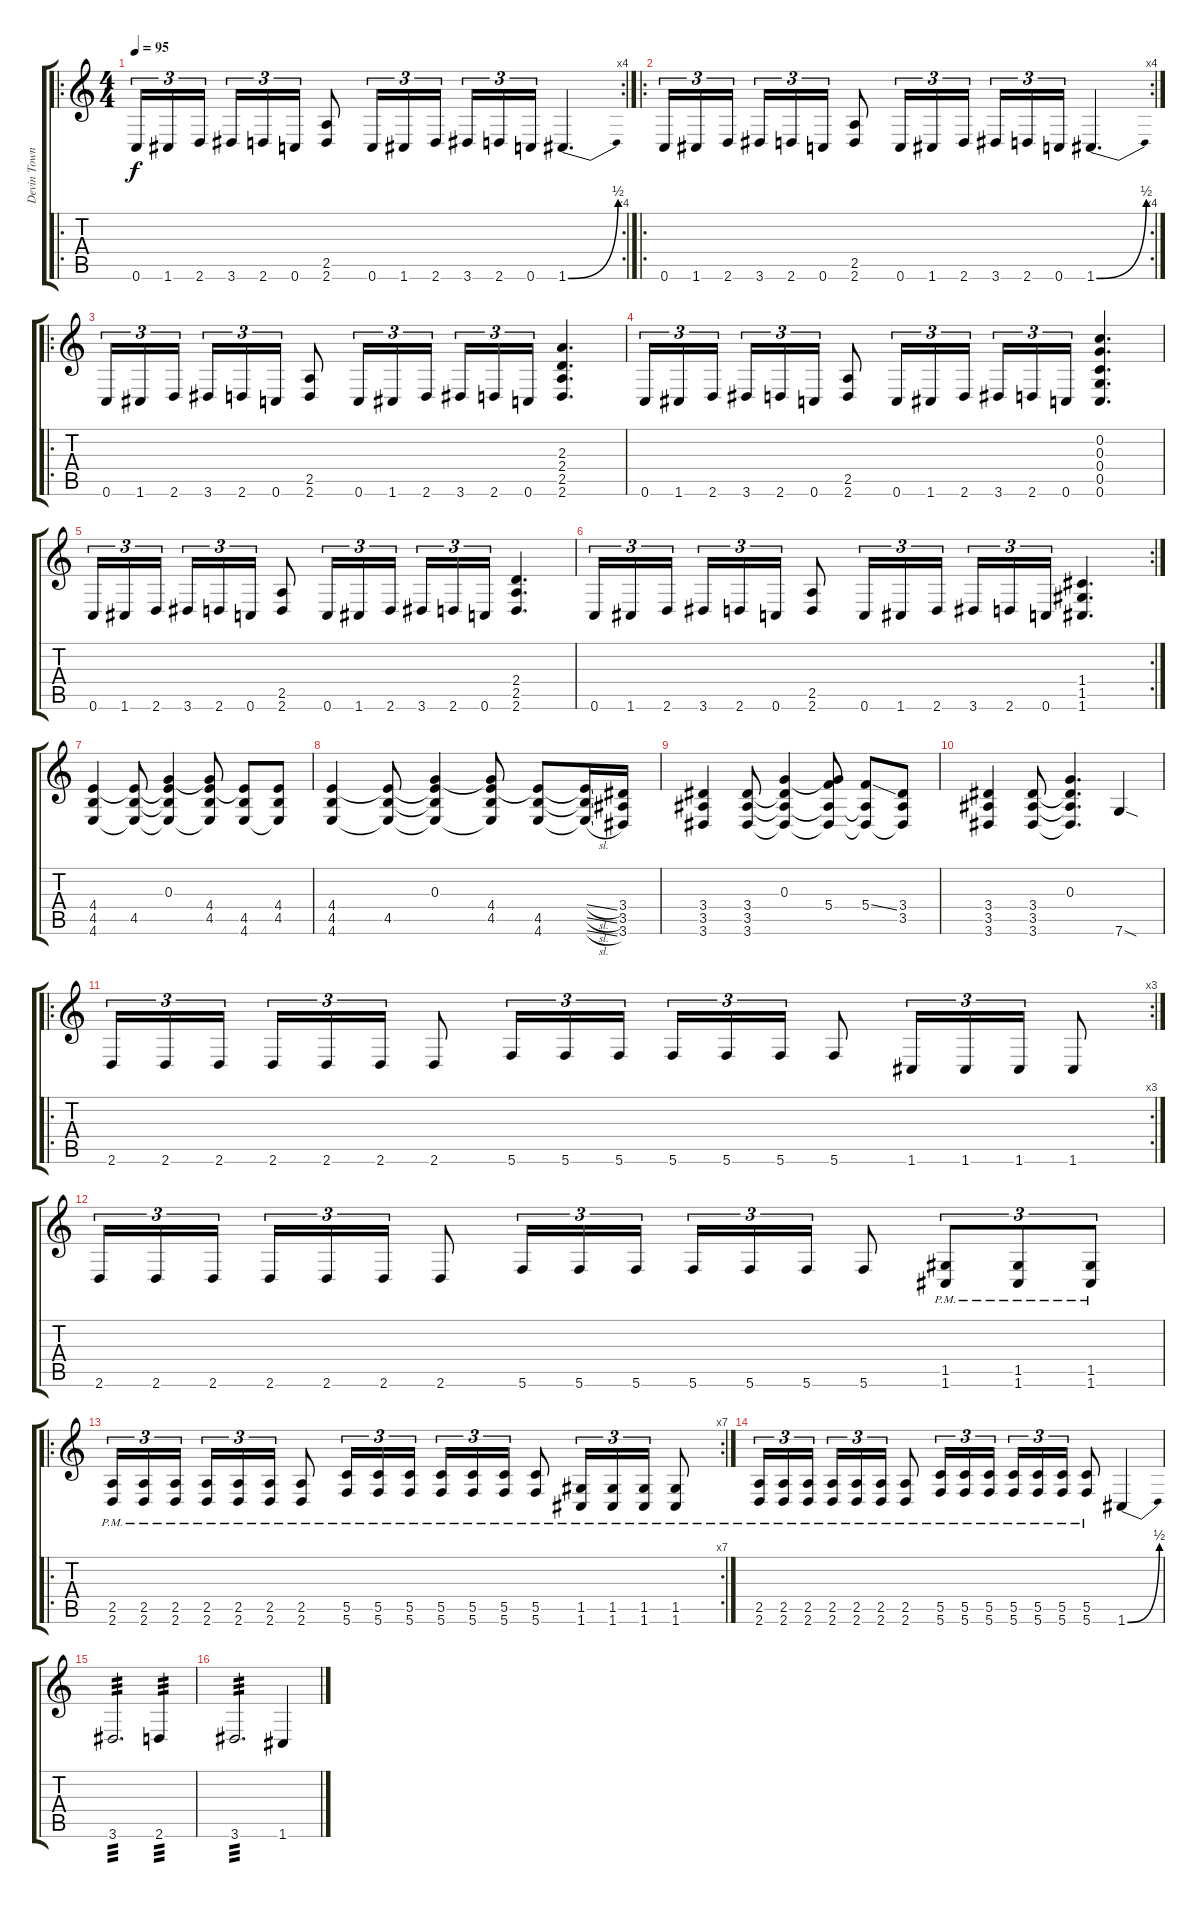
\track ("Devin Townsend" "Devin Town") {instrument distortionguitar}
\staff {score tabs}
\tuning (E4 C4 G3 C3 G2 C2) {hide}
\ro
\rc 4
\ts (4 4)
\tempo 95
\clef g2
\ks c
0.6.16{tu (3 2) dy f instrument distortionguitar} 1.6.16{tu (3 2)} 2.6.16{tu (3 2) beam splitsecondary} 3.6.16{tu (3 2)} 2.6.16{tu (3 2)} 0.6.16{tu (3 2)} (2.5 2.6).8 0.6.16{tu (3 2)} 1.6.16{tu (3 2)} 2.6.16{tu (3 2)} 3.6.16{tu (3 2)} 2.6.16{tu (3 2)} 0.6.16{tu (3 2)} 1.6{be (bend 0 0 60 2)}.4{d} |
\ro
\rc 4
0.6.16{tu (3 2)} 1.6.16{tu (3 2)} 2.6.16{tu (3 2) beam splitsecondary} 3.6.16{tu (3 2)} 2.6.16{tu (3 2)} 0.6.16{tu (3 2)} (2.5 2.6).8 0.6.16{tu (3 2)} 1.6.16{tu (3 2)} 2.6.16{tu (3 2)} 3.6.16{tu (3 2)} 2.6.16{tu (3 2)} 0.6.16{tu (3 2)} 1.6{be (bend 0 0 60 2)}.4{d} |
\ro
0.6.16{tu (3 2)} 1.6.16{tu (3 2)} 2.6.16{tu (3 2) beam splitsecondary} 3.6.16{tu (3 2)} 2.6.16{tu (3 2)} 0.6.16{tu (3 2)} (2.5 2.6).8 0.6.16{tu (3 2)} 1.6.16{tu (3 2)} 2.6.16{tu (3 2)} 3.6.16{tu (3 2)} 2.6.16{tu (3 2)} 0.6.16{tu (3 2)} (2.3 2.4 2.5 2.6).4{d} |
0.6.16{tu (3 2)} 1.6.16{tu (3 2)} 2.6.16{tu (3 2) beam splitsecondary} 3.6.16{tu (3 2)} 2.6.16{tu (3 2)} 0.6.16{tu (3 2)} (2.5 2.6).8 0.6.16{tu (3 2)} 1.6.16{tu (3 2)} 2.6.16{tu (3 2)} 3.6.16{tu (3 2)} 2.6.16{tu (3 2)} 0.6.16{tu (3 2)} (0.2 0.3 0.4 0.5 0.6).4{d} |
0.6.16{tu (3 2)} 1.6.16{tu (3 2)} 2.6.16{tu (3 2) beam splitsecondary} 3.6.16{tu (3 2)} 2.6.16{tu (3 2)} 0.6.16{tu (3 2)} (2.5 2.6).8 0.6.16{tu (3 2)} 1.6.16{tu (3 2)} 2.6.16{tu (3 2)} 3.6.16{tu (3 2)} 2.6.16{tu (3 2)} 0.6.16{tu (3 2)} (2.4 2.5 2.6).4{d} |
\rc 2
0.6.16{tu (3 2)} 1.6.16{tu (3 2)} 2.6.16{tu (3 2) beam splitsecondary} 3.6.16{tu (3 2)} 2.6.16{tu (3 2)} 0.6.16{tu (3 2)} (2.5 2.6).8 0.6.16{tu (3 2)} 1.6.16{tu (3 2)} 2.6.16{tu (3 2)} 3.6.16{tu (3 2)} 2.6.16{tu (3 2)} 0.6.16{tu (3 2)} (1.4 1.5 1.6).4{d} |
(4.4 4.5 4.6).4 (4.4{t} 4.5 4.6{t}).8 (0.3 4.4{t} 4.5{t} 4.6{t}).4 (0.3{t} 4.4 4.5 4.6{t}).8 (4.4{t} 4.5 4.6).8 (4.4 4.5 4.6{t}).8 |
(4.4 4.5 4.6).4 (4.4{t} 4.5 4.6{t}).8 (0.3 4.4{t} 4.5{t} 4.6{t}).4 (0.3{t} 4.4 4.5 4.6{t}).8 (4.4{t} 4.5 4.6).8 (4.4{sl t} 4.5{sl t} 4.6{sl t}).16 (3.4 3.5 3.6).16 |
(3.4 3.5 3.6).4 (3.4 3.5 3.6).8 (0.3 3.4{t} 3.5{t} 3.6{t}).4 (0.3{t} 5.4 3.5{t} 3.6{t}).8 (5.4{ss} 3.5{t} 3.6{t}).8 (3.4 3.5 3.6{t}).8 |
(3.4 3.5 3.6).4 (3.4 3.5 3.6).8 (0.3 3.4{t} 3.5{t} 3.6{t}).4{d} 7.6{sod}.4 |
\ro
\rc 3
2.6.16{tu (3 2)} 2.6.16{tu (3 2)} 2.6.16{tu (3 2) beam splitsecondary} 2.6.16{tu (3 2)} 2.6.16{tu (3 2)} 2.6.16{tu (3 2)} 2.6.8 5.6.16{tu (3 2)} 5.6.16{tu (3 2)} 5.6.16{tu (3 2)} 5.6.16{tu (3 2)} 5.6.16{tu (3 2)} 5.6.16{tu (3 2)} 5.6.8 1.6.16{tu (3 2)} 1.6.16{tu (3 2)} 1.6.16{tu (3 2)} 1.6.8 |
2.6.16{tu (3 2)} 2.6.16{tu (3 2)} 2.6.16{tu (3 2) beam splitsecondary} 2.6.16{tu (3 2)} 2.6.16{tu (3 2)} 2.6.16{tu (3 2)} 2.6.8 5.6.16{tu (3 2)} 5.6.16{tu (3 2)} 5.6.16{tu (3 2)} 5.6.16{tu (3 2)} 5.6.16{tu (3 2)} 5.6.16{tu (3 2)} 5.6.8 (1.5{pm} 1.6{pm}).8{tu (3 2)} (1.5{pm} 1.6{pm}).8{tu (3 2)} (1.5{pm} 1.6{pm}).8{tu (3 2)} |
\ro
\rc 7
(2.5{pm} 2.6{pm}).16{tu (3 2)} (2.5{pm} 2.6{pm}).16{tu (3 2)} (2.5{pm} 2.6{pm}).16{tu (3 2) beam splitsecondary} (2.5{pm} 2.6{pm}).16{tu (3 2)} (2.5{pm} 2.6{pm}).16{tu (3 2)} (2.5{pm} 2.6{pm}).16{tu (3 2)} (2.5{pm} 2.6{pm}).8 (5.5{pm} 5.6{pm}).16{tu (3 2)} (5.5{pm} 5.6{pm}).16{tu (3 2)} (5.5{pm} 5.6{pm}).16{tu (3 2)} (5.5{pm} 5.6{pm}).16{tu (3 2)} (5.5{pm} 5.6{pm}).16{tu (3 2)} (5.5{pm} 5.6{pm}).16{tu (3 2)} (5.5{pm} 5.6{pm}).8 (1.5{pm} 1.6{pm}).16{tu (3 2)} (1.5{pm} 1.6{pm}).16{tu (3 2)} (1.5{pm} 1.6{pm}).16{tu (3 2)} (1.5{pm} 1.6{pm}).8 |
(2.5{pm} 2.6{pm}).16{tu (3 2)} (2.5{pm} 2.6{pm}).16{tu (3 2)} (2.5{pm} 2.6{pm}).16{tu (3 2) beam splitsecondary} (2.5{pm} 2.6{pm}).16{tu (3 2)} (2.5{pm} 2.6{pm}).16{tu (3 2)} (2.5{pm} 2.6{pm}).16{tu (3 2)} (2.5{pm} 2.6{pm}).8 (5.5{pm} 5.6{pm}).16{tu (3 2)} (5.5{pm} 5.6{pm}).16{tu (3 2)} (5.5{pm} 5.6{pm}).16{tu (3 2)} (5.5{pm} 5.6{pm}).16{tu (3 2)} (5.5{pm} 5.6{pm}).16{tu (3 2)} (5.5{pm} 5.6{pm}).16{tu (3 2)} (5.5{pm} 5.6{pm}).8 1.6{be (bend 0 0 60 2)}.4 |
3.6.2{d tp 3} 2.6.4{tp 3} |
3.6.2{d tp 3} 1.6.4
